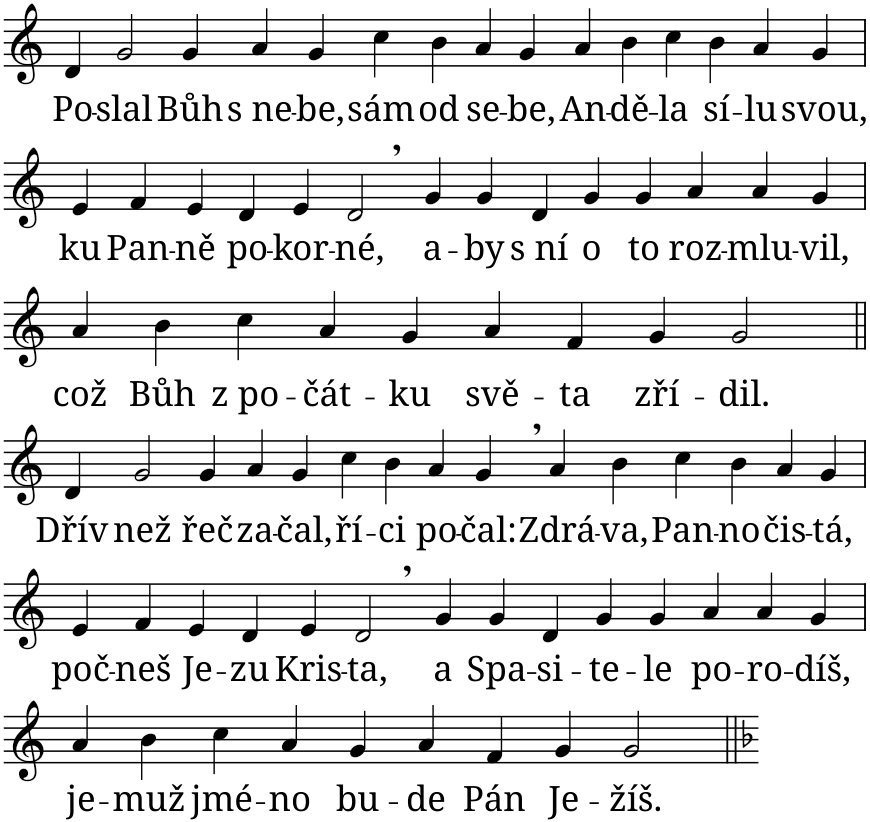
**kern	**text
*part1	*part1
*staff1	*staff1
*I"Piano	*
*I'Pno.	*
*clefG2	*
*k[]	*
*M7/1	*
=1	=1
!	!LO:LY:b
4d/	Po-
!	!LO:LY:b
2g/	-slal
!	!LO:LY:b
4g/	Bůh
!	!LO:LY:b
4a/	s ne-
!	!LO:LY:b
4g/	-be,
!	!LO:LY:b
4cc\	sám
!	!LO:LY:b
4b\	od
!	!LO:LY:b
4a/	se-
!	!LO:LY:b
4g/	-be,
!	!LO:LY:b
4a/	An-
!	!LO:LY:b
4b\	-dě-
!	!LO:LY:b
4cc\	-la
!	!LO:LY:b
4b\	sí-
!	!LO:LY:b
4a/	-lu
!	!LO:LY:b
4g/	svou,
!!LO:LB:g=z
=2	=2
!	!LO:LY:b
4e/	ku
!	!LO:LY:b
4f/	Pan-
!	!LO:LY:b
4e/	-ně
!	!LO:LY:b
4d/	po-
!	!LO:LY:b
4e/	-kor-
!	!LO:LY:b
2d,/	-né,
!	!LO:LY:b
4g/	a-
!	!LO:LY:b
4g/	-by
!	!LO:LY:b
4d/	s ní
!	!LO:LY:b
4g/	o
!	!LO:LY:b
4g/	to
!	!LO:LY:b
4a/	roz-
!	!LO:LY:b
4a/	-mlu-
!	!LO:LY:b
4g/	-vil,
!!LO:LB:g=z
=3	=3
!	!LO:LY:b
4a/	což
!	!LO:LY:b
4b\	Bůh
!	!LO:LY:b
4cc\	z po-
!	!LO:LY:b
4a/	-čát-
!	!LO:LY:b
4g/	-ku
!	!LO:LY:b
4a/	svě-
!	!LO:LY:b
4f/	-ta
!	!LO:LY:b
4g/	zří-
!	!LO:LY:b
2g/	-dil.
!!LO:LB:g=z
=4||	=4||
!	!LO:LY:b
4d/	Dřív
!	!LO:LY:b
2g/	než
!	!LO:LY:b
4g/	řeč
!	!LO:LY:b
4a/	za-
!	!LO:LY:b
4g/	-čal,
!	!LO:LY:b
4cc\	ří-
!	!LO:LY:b
4b\	-ci
!	!LO:LY:b
4a/	po-
!	!LO:LY:b
4g,/	-čal:
!	!LO:LY:b
4a/	Zdrá-
!	!LO:LY:b
4b\	-va,
!	!LO:LY:b
4cc\	Pan-
!	!LO:LY:b
4b\	-no
!	!LO:LY:b
4a/	čis-
!	!LO:LY:b
4g/	-tá,
!!LO:LB:g=z
=5	=5
!	!LO:LY:b
4e/	poč-
!	!LO:LY:b
4f/	-neš
!	!LO:LY:b
4e/	Je-
!	!LO:LY:b
4d/	-zu
!	!LO:LY:b
4e/	Kris-
!	!LO:LY:b
2d,/	-ta,
!	!LO:LY:b
4g/	a
!	!LO:LY:b
4g/	Spa-
!	!LO:LY:b
4d/	-si-
!	!LO:LY:b
4g/	-te-
!	!LO:LY:b
4g/	-le
!	!LO:LY:b
4a/	po-
!	!LO:LY:b
4a/	-ro-
!	!LO:LY:b
4g/	-díš,
!!LO:LB:g=z
=6	=6
!	!LO:LY:b
4a/	je-
!	!LO:LY:b
4b\	-muž
!	!LO:LY:b
4cc\	jmé-
!	!LO:LY:b
4a/	-no
!	!LO:LY:b
4g/	bu-
!	!LO:LY:b
4a/	-de
!	!LO:LY:b
4f/	Pán
!	!LO:LY:b
4g/	Je-
!	!LO:LY:b
2g/	-žíš.
=||	=||
*-	*-
